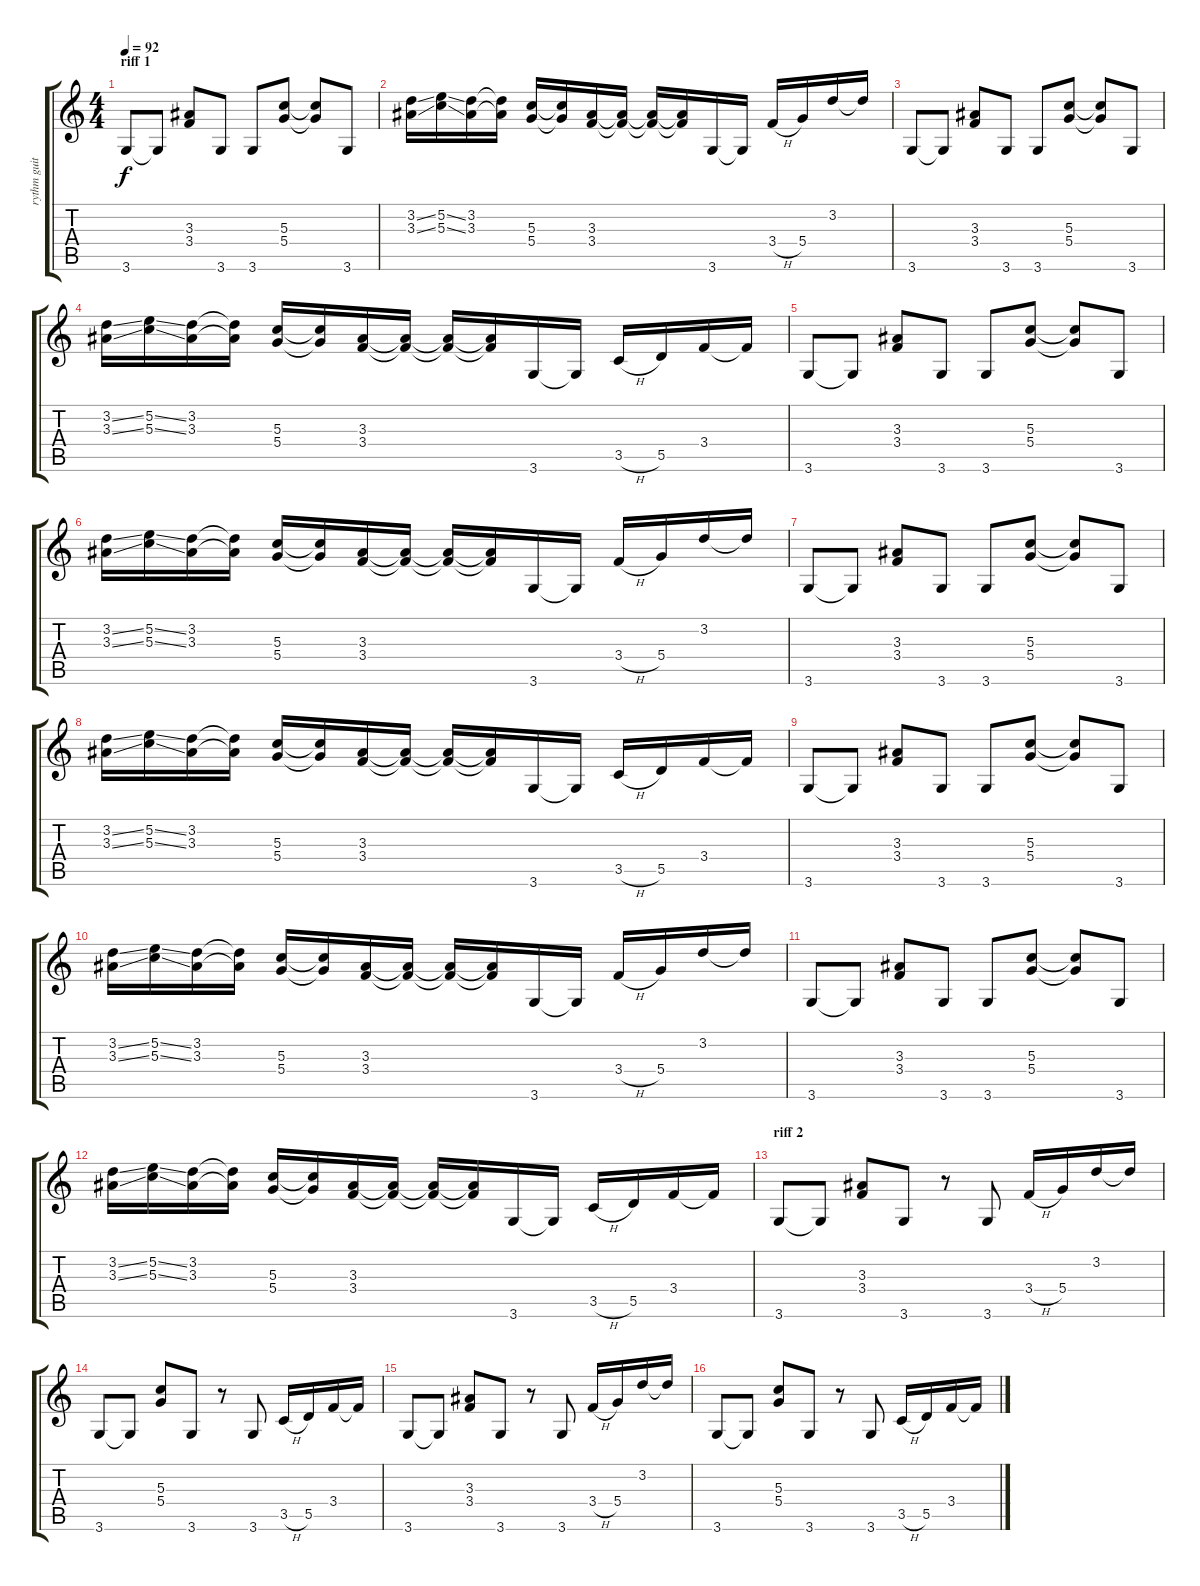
\track ("rythm guitar" "rythm guit") {instrument acousticguitarnylon}
\staff {score tabs}
\tuning (E4 B3 G3 D3 A2 E2) {hide}
\ts (4 4)
\section ("" "riff 1")
\tempo 92
\clef g2
\ks c
3.6.8{dy f instrument acousticguitarnylon} 3.6{t}.8 (3.3 3.4).8 3.6.8 3.6.8 (5.3 5.4).8 (5.3{t} 5.4{t}).8 3.6.8 |
(3.2{ss} 3.3{ss}).16 (5.2{ss} 5.3{ss}).16 (3.2 3.3).16 (3.2{t} 3.3{t}).16 (5.3 5.4).16 (5.3{t} 5.4{t}).16 (3.3 3.4).16 (3.3{t} 3.4{t}).16 (3.3{t} 3.4{t}).16 (3.3{t} 3.4{t}).16 3.6.16 3.6{t}.16 3.4{h}.16 5.4.16 3.2.16 3.2{t}.16 |
3.6.8 3.6{t}.8 (3.3 3.4).8 3.6.8 3.6.8 (5.3 5.4).8 (5.3{t} 5.4{t}).8 3.6.8 |
(3.2{ss} 3.3{ss}).16 (5.2{ss} 5.3{ss}).16 (3.2 3.3).16 (3.2{t} 3.3{t}).16 (5.3 5.4).16 (5.3{t} 5.4{t}).16 (3.3 3.4).16 (3.3{t} 3.4{t}).16 (3.3{t} 3.4{t}).16 (3.3{t} 3.4{t}).16 3.6.16 3.6{t}.16 3.5{h}.16 5.5.16 3.4.16 3.4{t}.16 |
3.6.8 3.6{t}.8 (3.3 3.4).8 3.6.8 3.6.8 (5.3 5.4).8 (5.3{t} 5.4{t}).8 3.6.8 |
(3.2{ss} 3.3{ss}).16 (5.2{ss} 5.3{ss}).16 (3.2 3.3).16 (3.2{t} 3.3{t}).16 (5.3 5.4).16 (5.3{t} 5.4{t}).16 (3.3 3.4).16 (3.3{t} 3.4{t}).16 (3.3{t} 3.4{t}).16 (3.3{t} 3.4{t}).16 3.6.16 3.6{t}.16 3.4{h}.16 5.4.16 3.2.16 3.2{t}.16 |
3.6.8 3.6{t}.8 (3.3 3.4).8 3.6.8 3.6.8 (5.3 5.4).8 (5.3{t} 5.4{t}).8 3.6.8 |
(3.2{ss} 3.3{ss}).16 (5.2{ss} 5.3{ss}).16 (3.2 3.3).16 (3.2{t} 3.3{t}).16 (5.3 5.4).16 (5.3{t} 5.4{t}).16 (3.3 3.4).16 (3.3{t} 3.4{t}).16 (3.3{t} 3.4{t}).16 (3.3{t} 3.4{t}).16 3.6.16 3.6{t}.16 3.5{h}.16 5.5.16 3.4.16 3.4{t}.16 |
3.6.8 3.6{t}.8 (3.3 3.4).8 3.6.8 3.6.8 (5.3 5.4).8 (5.3{t} 5.4{t}).8 3.6.8 |
(3.2{ss} 3.3{ss}).16 (5.2{ss} 5.3{ss}).16 (3.2 3.3).16 (3.2{t} 3.3{t}).16 (5.3 5.4).16 (5.3{t} 5.4{t}).16 (3.3 3.4).16 (3.3{t} 3.4{t}).16 (3.3{t} 3.4{t}).16 (3.3{t} 3.4{t}).16 3.6.16 3.6{t}.16 3.4{h}.16 5.4.16 3.2.16 3.2{t}.16 |
3.6.8 3.6{t}.8 (3.3 3.4).8 3.6.8 3.6.8 (5.3 5.4).8 (5.3{t} 5.4{t}).8 3.6.8 |
(3.2{ss} 3.3{ss}).16 (5.2{ss} 5.3{ss}).16 (3.2 3.3).16 (3.2{t} 3.3{t}).16 (5.3 5.4).16 (5.3{t} 5.4{t}).16 (3.3 3.4).16 (3.3{t} 3.4{t}).16 (3.3{t} 3.4{t}).16 (3.3{t} 3.4{t}).16 3.6.16 3.6{t}.16 3.5{h}.16 5.5.16 3.4.16 3.4{t}.16 |
\section ("" "riff 2")
3.6.8 3.6{t}.8 (3.3 3.4).8 3.6.8 r.8 3.6.8 3.4{h}.16 5.4.16 3.2.16 3.2{t}.16 |
3.6.8 3.6{t}.8 (5.3 5.4).8 3.6.8 r.8 3.6.8 3.5{h}.16 5.5.16 3.4.16 3.4{t}.16 |
3.6.8 3.6{t}.8 (3.3 3.4).8 3.6.8 r.8 3.6.8 3.4{h}.16 5.4.16 3.2.16 3.2{t}.16 |
3.6.8 3.6{t}.8 (5.3 5.4).8 3.6.8 r.8 3.6.8 3.5{h}.16 5.5.16 3.4.16 3.4{t}.16
